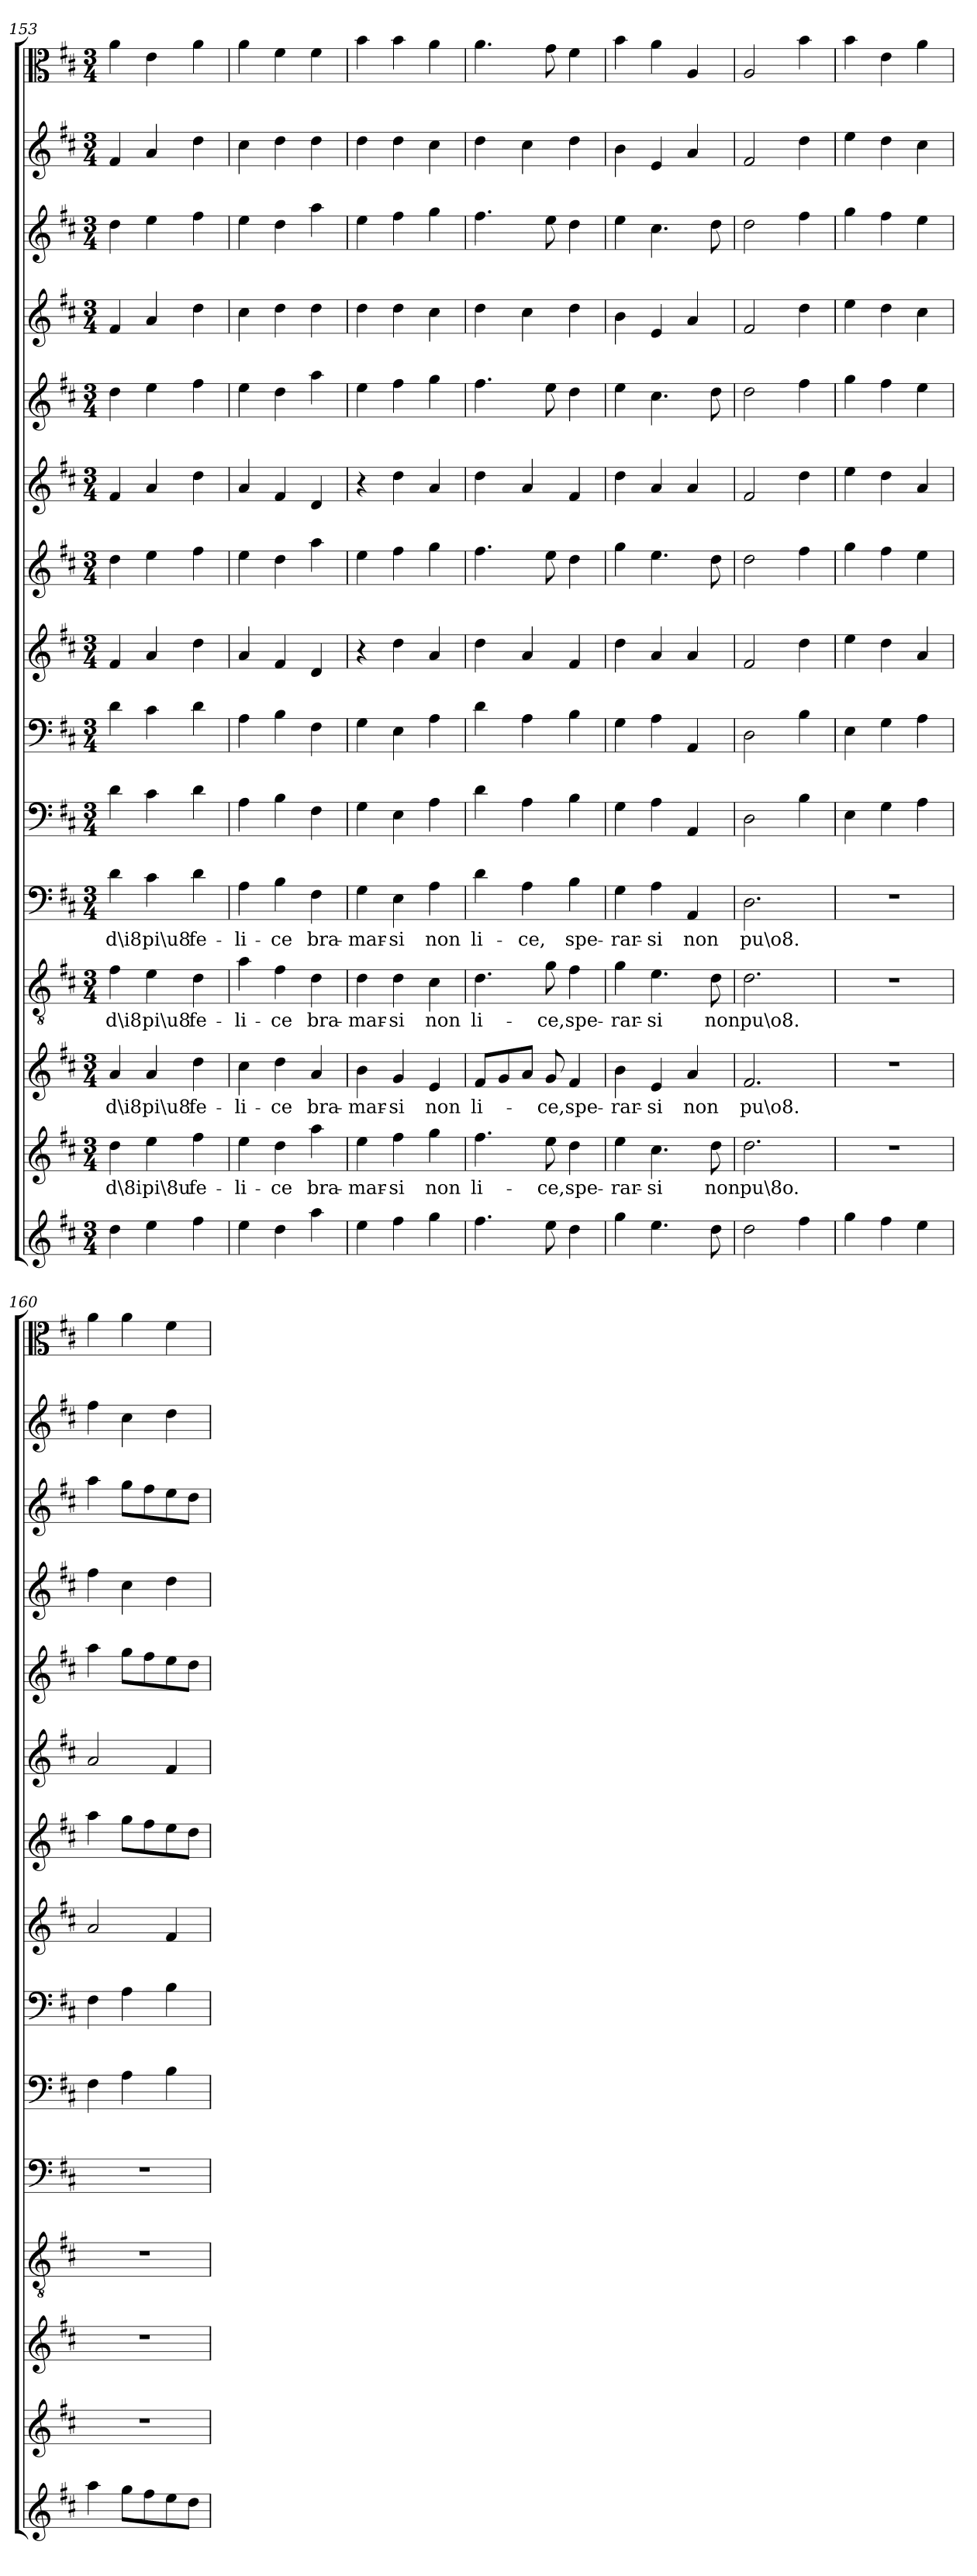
**kern	**kern	**text	**kern	**text	**kern	**text	**kern	**text	**kern	**kern	**kern	**kern	**kern	**kern	**kern	**kern	**kern	**kern
*part15	*part14	*part14	*part13	*part13	*part12	*part12	*part11	*part11	*part10	*part9	*part8	*part7	*part6	*part5	*part4	*part3	*part2	*part1
*staff15	*staff14	*staff14	*staff13	*staff13	*staff12	*staff12	*staff11	*staff11	*staff10	*staff9	*staff8	*staff7	*staff6	*staff5	*staff4	*staff3	*staff2	*staff1
*clefG2	*clefG2	*	*clefG2	*	*clefGv2	*	*clefF4	*	*clefF4	*clefF4	*clefG2	*clefG2	*clefG2	*clefG2	*clefG2	*clefG2	*clefG2	*clefC3
*k[f#c#]	*k[f#c#]	*	*k[f#c#]	*	*k[f#c#]	*	*k[f#c#]	*	*k[f#c#]	*k[f#c#]	*k[f#c#]	*k[f#c#]	*k[f#c#]	*k[f#c#]	*k[f#c#]	*k[f#c#]	*k[f#c#]	*k[f#c#]
*D:	*D:	*	*D:	*	*D:	*	*D:	*	*D:	*D:	*D:	*D:	*D:	*D:	*D:	*D:	*D:	*D:
*M3/4	*M3/4	*	*M3/4	*	*M3/4	*	*M3/4	*	*M3/4	*M3/4	*M3/4	*M3/4	*M3/4	*M3/4	*M3/4	*M3/4	*M3/4	*M3/4
=153	=153	=153	=153	=153	=153	=153	=153	=153	=153	=153	=153	=153	=153	=153	=153	=153	=153	=153
4dd\	4dd\	d\8i	4a/	d\i8	4f#\	d\i8	4d\	d\i8	4d\	4d\	4f#/	4dd\	4f#/	4dd\	4f#/	4dd\	4f#/	4a\
4ee\	4ee\	pi\8u	4a/	pi\u8	4e\	pi\u8	4c#\	pi\u8	4c#\	4c#\	4a/	4ee\	4a/	4ee\	4a/	4ee\	4a/	4e\
4ff#\	4ff#\	fe-	4dd\	fe-	4d\	fe-	4d\	fe-	4d\	4d\	4dd\	4ff#\	4dd\	4ff#\	4dd\	4ff#\	4dd\	4a\
=154	=154	=154	=154	=154	=154	=154	=154	=154	=154	=154	=154	=154	=154	=154	=154	=154	=154	=154
4ee\	4ee\	-li-	4cc#\	-li-	4a\	-li-	4A\	-li-	4A\	4A\	4a/	4ee\	4a/	4ee\	4cc#\	4ee\	4cc#\	4a\
4dd\	4dd\	-ce	4dd\	-ce	4f#\	-ce	4B\	-ce	4B\	4B\	4f#/	4dd\	4f#/	4dd\	4dd\	4dd\	4dd\	4f#\
4aa\	4aa\	bra-	4a/	bra-	4d\	bra-	4F#\	bra-	4F#\	4F#\	4d/	4aa\	4d/	4aa\	4dd\	4aa\	4dd\	4f#\
=155	=155	=155	=155	=155	=155	=155	=155	=155	=155	=155	=155	=155	=155	=155	=155	=155	=155	=155
4ee\	4ee\	-mar-	4b\	-mar-	4d\	-mar-	4G\	-mar-	4G\	4G\	4r	4ee\	4r	4ee\	4dd\	4ee\	4dd\	4b\
4ff#\	4ff#\	-si	4g/	-si	4d\	-si	4E\	-si	4E\	4E\	4dd\	4ff#\	4dd\	4ff#\	4dd\	4ff#\	4dd\	4b\
4gg\	4gg\	non	4e/	non	4c#\	non	4A\	non	4A\	4A\	4a/	4gg\	4a/	4gg\	4cc#\	4gg\	4cc#\	4a\
=156	=156	=156	=156	=156	=156	=156	=156	=156	=156	=156	=156	=156	=156	=156	=156	=156	=156	=156
4.ff#\	4.ff#\	li-	8f#/L	li-	4.d\	li-	4d\	li-	4d\	4d\	4dd\	4.ff#\	4dd\	4.ff#\	4dd\	4.ff#\	4dd\	4.a\
.	.	.	8g/	.	.	.	.	.	.	.	.	.	.	.	.	.	.	.
.	.	.	8a/J	.	.	.	4A\	-ce,	4A\	4A\	4a/	.	4a/	.	4cc#\	.	4cc#\	.
8ee\	8ee\	-ce,	8g/	-ce,	8g\	-ce,	.	.	.	.	.	8ee\	.	8ee\	.	8ee\	.	8g\
4dd\	4dd\	spe-	4f#/	spe-	4f#\	spe-	4B\	spe-	4B\	4B\	4f#/	4dd\	4f#/	4dd\	4dd\	4dd\	4dd\	4f#\
=157	=157	=157	=157	=157	=157	=157	=157	=157	=157	=157	=157	=157	=157	=157	=157	=157	=157	=157
4gg\	4ee\	-rar-	4b\	-rar-	4g\	-rar-	4G\	-rar-	4G\	4G\	4dd\	4gg\	4dd\	4ee\	4b\	4ee\	4b\	4b\
4.ee\	4.cc#\	-si	4e/	-si	4.e\	-si	4A\	-si	4A\	4A\	4a/	4.ee\	4a/	4.cc#\	4e/	4.cc#\	4e/	4a\
.	.	.	4a/	non	.	.	4AA/	non	4AA/	4AA/	4a/	.	4a/	.	4a/	.	4a/	4A/
8dd\	8dd\	non	.	.	8d\	non	.	.	.	.	.	8dd\	.	8dd\	.	8dd\	.	.
=158	=158	=158	=158	=158	=158	=158	=158	=158	=158	=158	=158	=158	=158	=158	=158	=158	=158	=158
2dd\	2.dd\	pu\8o.	2.f#/	pu\o8.	2.d\	pu\o8.	2.D\	pu\o8.	2D\	2D\	2f#/	2dd\	2f#/	2dd\	2f#/	2dd\	2f#/	2A/
4ff#\	.	.	.	.	.	.	.	.	4B\	4B\	4dd\	4ff#\	4dd\	4ff#\	4dd\	4ff#\	4dd\	4b\
=159	=159	=159	=159	=159	=159	=159	=159	=159	=159	=159	=159	=159	=159	=159	=159	=159	=159	=159
4gg\	2.r	.	2.r	.	2.r	.	2.r	.	4E\	4E\	4ee\	4gg\	4ee\	4gg\	4ee\	4gg\	4ee\	4b\
4ff#\	.	.	.	.	.	.	.	.	4G\	4G\	4dd\	4ff#\	4dd\	4ff#\	4dd\	4ff#\	4dd\	4e\
4ee\	.	.	.	.	.	.	.	.	4A\	4A\	4a/	4ee\	4a/	4ee\	4cc#\	4ee\	4cc#\	4a\
=160	=160	=160	=160	=160	=160	=160	=160	=160	=160	=160	=160	=160	=160	=160	=160	=160	=160	=160
4aa\	2.r	.	2.r	.	2.r	.	2.r	.	4F#\	4F#\	2a/	4aa\	2a/	4aa\	4ff#\	4aa\	4ff#\	4a\
8gg\L	.	.	.	.	.	.	.	.	4A\	4A\	.	8gg\L	.	8gg\L	4cc#\	8gg\L	4cc#\	4a\
8ff#\	.	.	.	.	.	.	.	.	.	.	.	8ff#\	.	8ff#\	.	8ff#\	.	.
8ee\	.	.	.	.	.	.	.	.	4B\	4B\	4f#/	8ee\	4f#/	8ee\	4dd\	8ee\	4dd\	4f#\
8dd\J	.	.	.	.	.	.	.	.	.	.	.	8dd\J	.	8dd\J	.	8dd\J	.	.
=	=	=	=	=	=	=	=	=	=	=	=	=	=	=	=	=	=	=
*-	*-	*-	*-	*-	*-	*-	*-	*-	*-	*-	*-	*-	*-	*-	*-	*-	*-	*-
